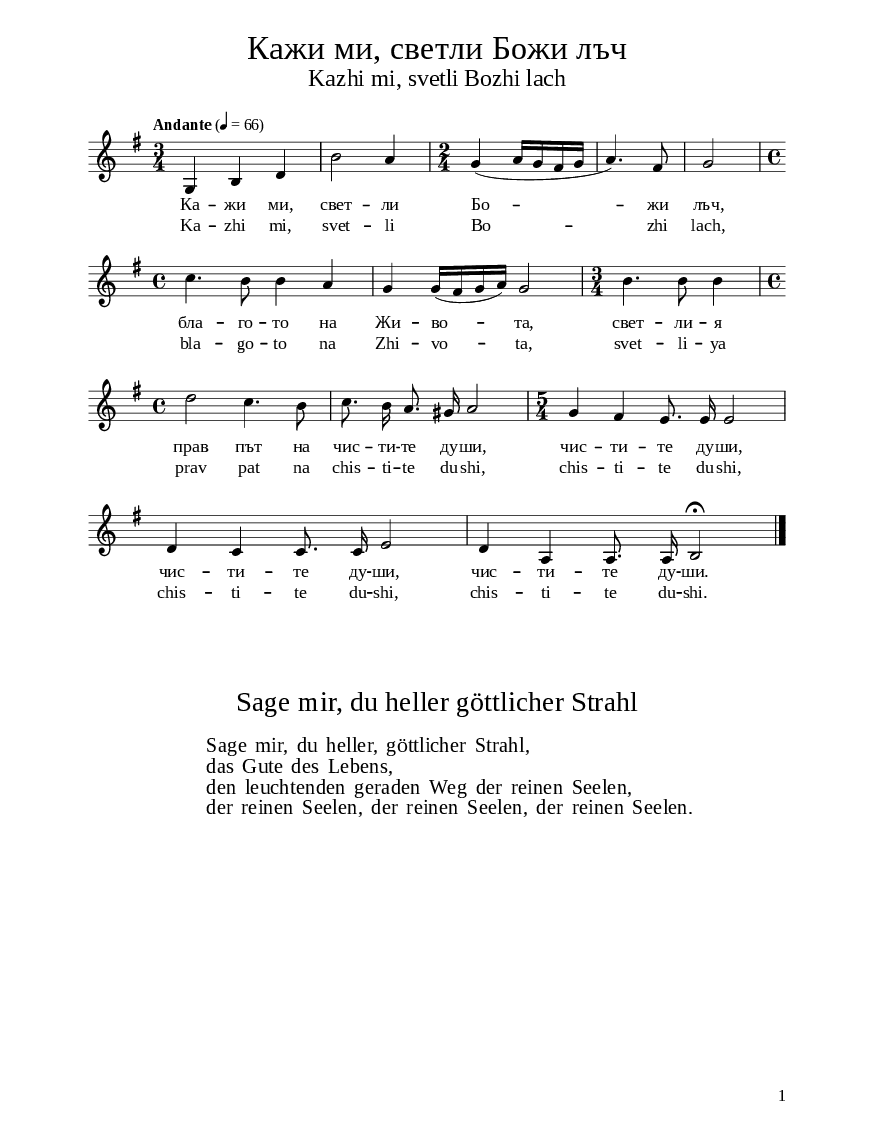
\version "2.22.1"

% include paper part and global functions
\include "include/globals.ily"

\bookpart {
  \include "include/bookpart-paper.ily"
  \score {
    \include "include/score-layout.ily"

    \new Voice \absolute {
      \clef treble
      \key g \major
      \time 3/4
      \tempoFunc "Andante" 4 "66"
      \autoBeamOff
      g4  b4  d'4 | % 2
      b'2  a'4 | % 3
      \time 2/4  | % 3
      g'4 (  a'16 [  g'16  fis'16  g'16
      ] | % 4
      a'4. )  fis'8 | % 5
      g'2 \break | % 6
      \time 4/4  | % 6
      c''4.  b'8  b'4  a'4 | % 7
      g'4  g'16 ( [  fis'16  g'16  a'16
      ) ]  g'2 | % 8
      \time 3/4  | % 8
      b'4.  b'8  b'4 \break | % 9
      \time 4/4  | % 9
      d''2  c''4.  b'8 |
      c''8.  b'16  a'8.  gis'16
      a'2 | % 11
      \time 5/4  | % 11
      g'4  fis'4  e'8.  e'16  e'2
      \break | % 12
      d'4  c'4  c'8.  c'16  e'2 | % 13
      d'4  a4  a8.  a16  b2 ^\fermata
      \bar "|."
    }

    \addlyrics {
      Ка -- жи ми, свет -- ли Бо --
      жи лъч, бла -- го -- то
      на Жи -- во --   та, свет --
      ли -- я прав път на чис -- ти --
      те ду -- ши, чис -- ти -- те ду --
      ши, чис -- ти -- те ду -- ши, чис --
      ти -- те ду -- ши.}
      \addlyrics {
        Ka -- zhi mi, svet -- li Bo --
        zhi lach, bla -- go -- to
        na Zhi -- vo --   ta, svet --
        li -- ya prav pat na chis -- ti --
        te du -- shi, chis -- ti -- te du --
        shi, chis -- ti -- te du -- shi, chis --
        ti -- te du -- shi.}

        \header {
          title = \titleFunc "Кажи ми, светли Божи лъч" "Kazhi mi, svetli Bozhi lach"
        }

        \midi{}

      } % score

      \markup \empty-two
      % include foreign translation(s) of the song
      \version "2.22.1"

\markup \fill-line { \fontsize #deTitleFontSize "Sage mir, du heller göttlicher Strahl" }
\markup \null
\markup \null
\markup \fontsize #deCoupletFontSize {
  \hspace #10
  \override #`(baseline-skip . ,deCoupletBaselineSkip)
  \column {
    \line { " " Sage mir, du heller, göttlicher Strahl, }
    \line { " " das Gute des Lebens, }
    \line { " " den leuchtenden geraden Weg der reinen Seelen,}
    \line { " " der reinen Seelen,  der reinen Seelen,  der reinen Seelen.}
  }
}


    } % bookpart

    % Più mosso
    %
